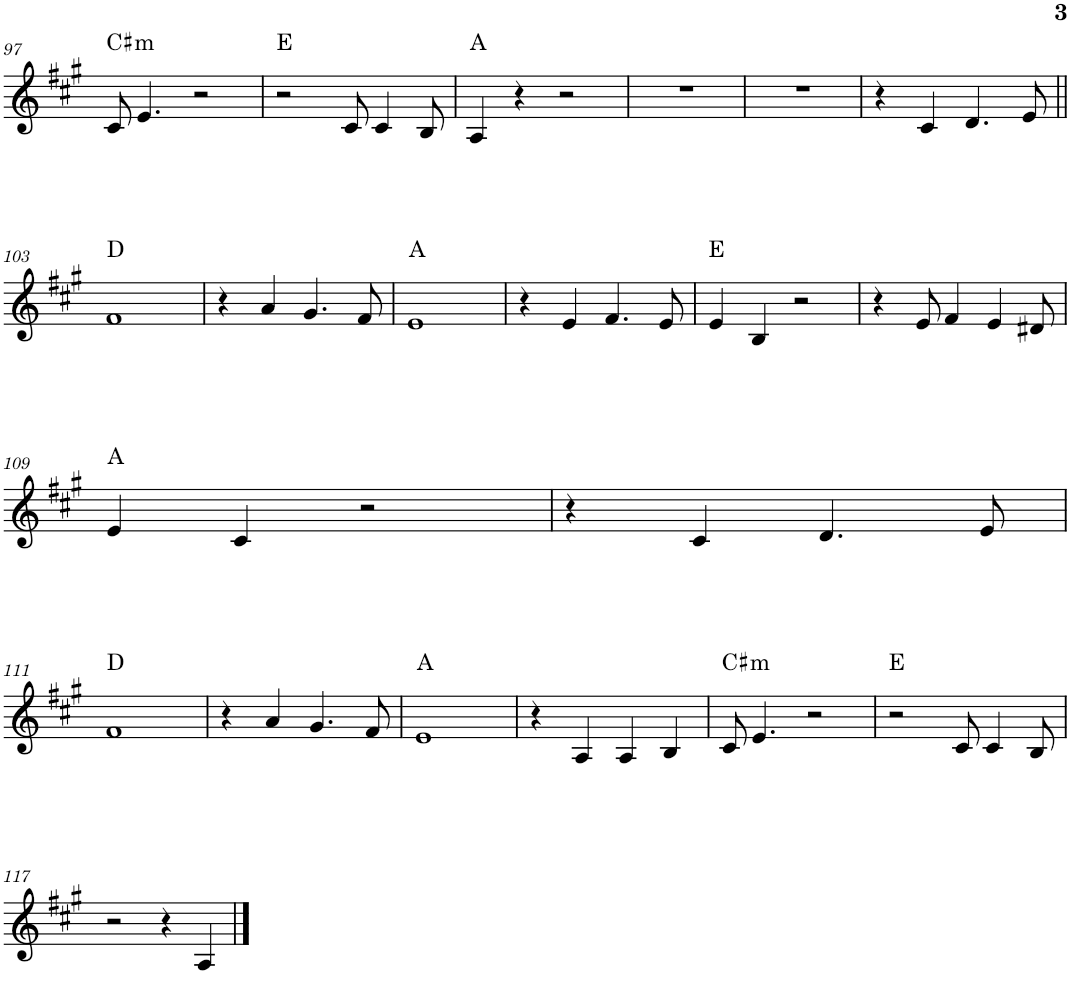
**kern	**harte
*part1	*part1
*staff1	*
*I"Piano	*
*I'Pno.	*
!!LO:PB:g=z
*clefG2	*
*k[f#c#g#]	*
*M4/4	*
=97	=97
!	!LO:H:kt=m
8c#/	C#:min
4.e/	.
2r	.
=98	=98
2r	E:maj
8c#/	.
4c#/	.
8B/	.
=99	=99
4A/	A:maj
4r	.
2r	.
=100	=100
1r	.
=101	=101
1r	.
=102	=102
4r	.
4c#/	.
4.d/	.
8e/	.
!!LO:LB:g=z
=103||	=103||
1f#	D:maj
=104	=104
4r	.
4a/	.
4.g#/	.
8f#/	.
=105	=105
1e	A:maj
=106	=106
4r	.
4e/	.
4.f#/	.
8e/	.
=107	=107
4e/	E:maj
4B/	.
2r	.
=108	=108
4r	.
8e/	.
4f#/	.
4e/	.
8d#X/	.
!!LO:LB:g=z
=109	=109
4e/	A:maj
4c#/	.
2r	.
=110	=110
4r	.
4c#/	.
4.d/	.
8e/	.
!!LO:LB:g=z
=111	=111
1f#	D:maj
=112	=112
4r	.
4a/	.
4.g#/	.
8f#/	.
=113	=113
1e	A:maj
=114	=114
4r	.
4A/	.
4A/	.
4B/	.
=115	=115
!	!LO:H:kt=m
8c#/	C#:min
4.e/	.
2r	.
=116	=116
2r	E:maj
8c#/	.
4c#/	.
8B/	.
!!LO:LB:g=z
=117	=117
2r	.
4r	.
4A/	.
==	==
*-	*-
